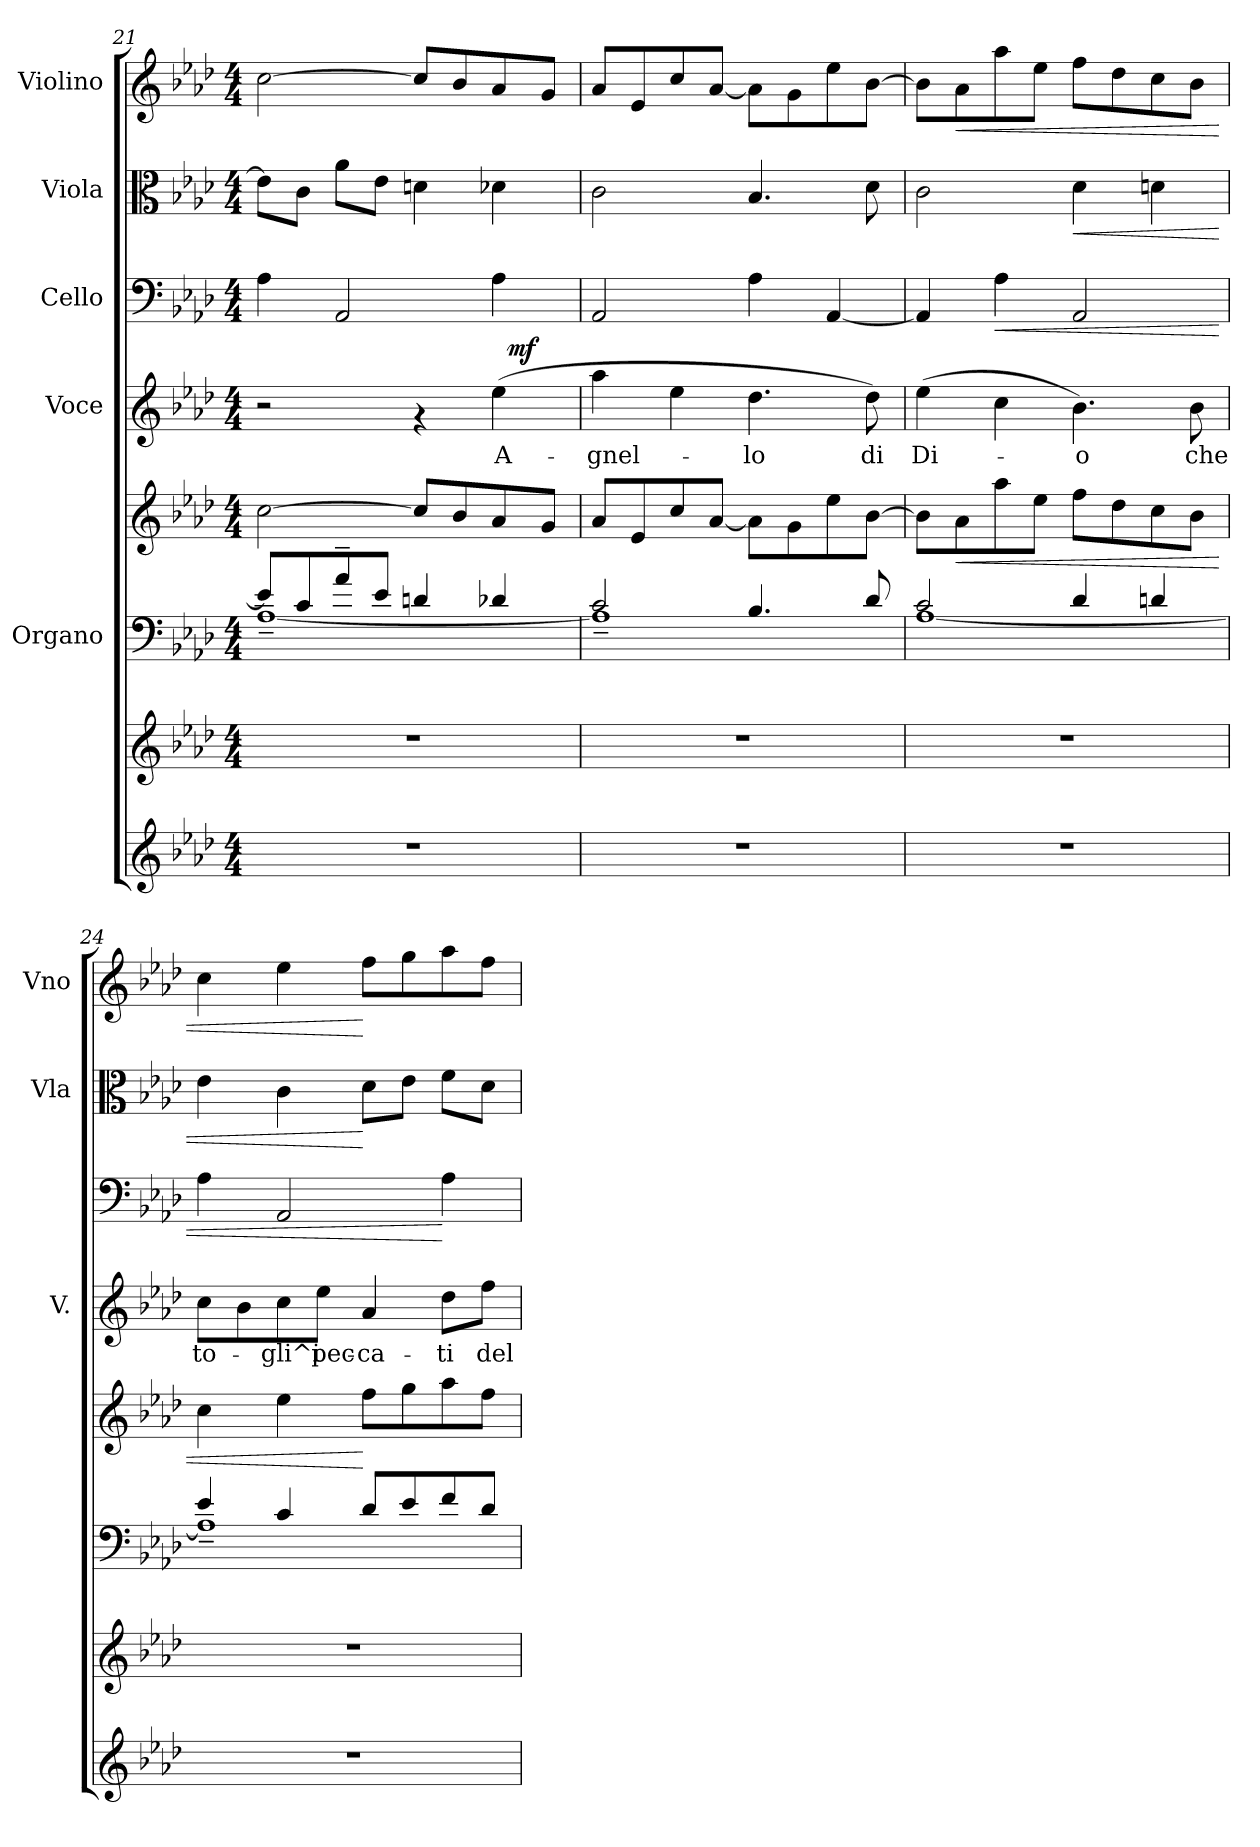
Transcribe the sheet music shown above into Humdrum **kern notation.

**kern	**kern	**kern	**kern	**dynam	**kern	**text	**dynam	**kern	**dynam	**kern	**dynam	**kern	**dynam
*part7	*part6	*part5	*part5	*part5	*part4	*part4	*part4	*part3	*part3	*part2	*part2	*part1	*part1
*staff8	*staff7	*staff6	*staff5	*staff5/6	*staff4	*staff4	*staff4	*staff3	*staff3	*staff2	*staff2	*staff1	*staff1
*	*	*I"Organo	*	*	*I"Voce	*	*	*I"Cello	*	*I"Viola	*	*I"Violino	*
*	*	*	*	*	*I'V.	*	*	*	*	*I'Vla	*	*I'Vno	*
*clefG2	*clefG2	*clefF4	*clefG2	*	*clefG2	*	*	*clefF4	*	*clefC3	*	*clefG2	*
*k[b-e-a-d-]	*k[b-e-a-d-]	*k[b-e-a-d-]	*k[b-e-a-d-]	*	*k[b-e-a-d-]	*	*	*k[b-e-a-d-]	*	*k[b-e-a-d-]	*	*k[b-e-a-d-]	*
*A-:	*A-:	*A-:	*A-:	*	*A-:	*	*	*A-:	*	*A-:	*	*A-:	*
*M4/4	*M4/4	*M4/4	*M4/4	*	*M4/4	*	*	*M4/4	*	*M4/4	*	*M4/4	*
=21	=21	=21	=21	=21	=21	=21	=21	=21	=21	=21	=21	=21	=21
*	*	*^	*	*	*^	*	*	*	*	*	*	*	*
1r	1r	8e-/L]	[<1A-~>	[>2cc\	.	2r	2ryy	.	.	4A-\	.	8e-\L]	.	[>2cc\	.
.	.	8c/	.	.	.	.	.	.	.	.	.	8c\J	.	.	.
.	.	8a-~>/	.	.	.	.	.	.	.	2AA-/	.	8a-\L	.	.	.
.	.	8e-/J	.	.	.	.	.	.	.	.	.	8e-\J	.	.	.
.	.	4dn/	.	8cc/L]	.	4rf	4ryy	.	.	.	.	4dn\	.	8cc/L]	.
.	.	.	.	8b-/	.	.	.	.	.	.	.	.	.	8b-/	.
!	!	!	!	!	!	!	!	!LO:LY:b	!	!	!	!	!	!	!
.	.	4d-X/	.	8a-/	.	(>4ee-\	32ryy	A-	.	4A-\	.	4d-X\	.	8a-/	.
!	!	!	!	!	!	!	!	!	!LO:DY:a	!	!	!	!	!	!
.	.	.	.	.	.	.	8..ryy	.	mf	.	.	.	.	.	.
.	.	.	.	8g/J	.	.	.	.	.	.	.	.	.	8g/J	.
=22	=22	=22	=22	=22	=22	=22	=22	=22	=22	=22	=22	=22	=22	=22	=22
!	!	!	!	!	!	!	!	!LO:LY:b	!	!	!	!	!	!	!
*	*	*	*	*	*	*v	*v	*	*	*	*	*	*	*	*
1r	1r	2c/	1A-~>]	8a-/L	.	4aa-\	-gnel-	.	2AA-/	.	2c\	.	8a-/L	.
.	.	.	.	8e-/	.	.	.	.	.	.	.	.	8e-/	.
.	.	.	.	8cc/	.	4ee-\	.	.	.	.	.	.	8cc/	.
.	.	.	.	[>8a-/J	.	.	.	.	.	.	.	.	[>8a-/J	.
!	!	!	!	!	!	!	!LO:LY:b	!	!	!	!	!	!	!
.	.	4.B-/	.	8a-\L]	.	4.dd-\	-lo	.	4A-\	.	4.B-/	.	8a-\L]	.
.	.	.	.	8g\	.	.	.	.	.	.	.	.	8g\	.
.	.	.	.	8ee-\	.	.	.	.	[>4AA-/	.	.	.	8ee-\	.
!	!	!	!	!	!	!	!LO:LY:b	!	!	!	!	!	!	!
.	.	8d-/	.	[>8b-\J	.	8dd-\)	di	.	.	.	8d-\	.	[>8b-\J	.
!!LO:PB:g=z
=23	=23	=23	=23	=23	=23	=23	=23	=23	=23	=23	=23	=23	=23	=23
!	!	!	!	!	!	!	!LO:LY:b	!	!	!	!	!	!	!
1r	1r	2c/	[<1A-	8b-\L]	.	(>4ee-\	Di-	.	4AA-/]	.	2c\	.	8b-\L]	.
!	!	!	!	!	!LO:HP:b	!	!	!	!	!	!	!	!	!LO:HP:b
.	.	.	.	8a-\	<	.	.	.	.	.	.	.	8a-\	<
!	!	!	!	!	!	!	!	!	!	!LO:HP:b	!	!	!	!
.	.	.	.	8aa-\	.	4cc\	.	.	4A-\	<	.	.	8aa-\	.
.	.	.	.	8ee-\J	.	.	.	.	.	.	.	.	8ee-\J	.
!	!	!	!	!	!	!	!LO:LY:b	!	!	!	!	!LO:HP:b	!	!
.	.	4d-/	.	8ff\L	.	4.b-\)	-o	.	2AA-/	.	4d-\	<	8ff\L	.
.	.	.	.	8dd-\	.	.	.	.	.	.	.	.	8dd-\	.
.	.	4dn/	.	8cc\	.	.	.	.	.	.	4dn\	.	8cc\	.
!	!	!	!	!	!	!	!LO:LY:b	!	!	!	!	!	!	!
.	.	.	.	8b-\J	.	8b-\	che	.	.	.	.	.	8b-\J	.
=24	=24	=24	=24	=24	=24	=24	=24	=24	=24	=24	=24	=24	=24	=24
!	!	!	!	!	!	!	!LO:LY:b	!	!	!	!	!	!	!
1r	1r	4e-/	1A-~>]	4cc\	.	8cc\L	to-	.	4A-\	.	4e-\	.	4cc\	.
.	.	.	.	.	.	8b-\	.	.	.	.	.	.	.	.
!	!	!	!	!	!	!	!LO:LY:b	!	!	!	!	!	!	!
.	.	4c/	.	4ee-\	.	8cc\	-gli^i	.	2AA-/	.	4c\	.	4ee-\	.
!	!	!	!	!	!	!	!LO:LY:b	!	!	!	!	!	!	!
.	.	.	.	.	.	8ee-\J	pec-	.	.	.	.	.	.	.
!	!	!	!	!	!	!	!LO:LY:b	!	!	!	!	!	!	!
.	.	8d-/L	.	8ff\L	[	4a-/	-ca-	.	.	.	8d-\L	[	8ff\L	[
.	.	8e-/	.	8gg\	.	.	.	.	.	.	8e-\J	.	8gg\	.
!	!	!	!	!	!	!	!LO:LY:b	!	!	!	!	!	!	!
.	.	8f/	.	8aa-\	.	8dd-\L	-ti	.	4A-\	[	8f\L	.	8aa-\	.
!	!	!	!	!	!	!	!LO:LY:b	!	!	!	!	!	!	!
.	.	8d-/J	.	8ff\J	.	8ff\J	del	.	.	.	8d-\J	.	8ff\J	.
*	*	*v	*v	*	*	*	*	*	*	*	*	*	*	*
=	=	=	=	=	=	=	=	=	=	=	=	=	=
*-	*-	*-	*-	*-	*-	*-	*-	*-	*-	*-	*-	*-	*-
